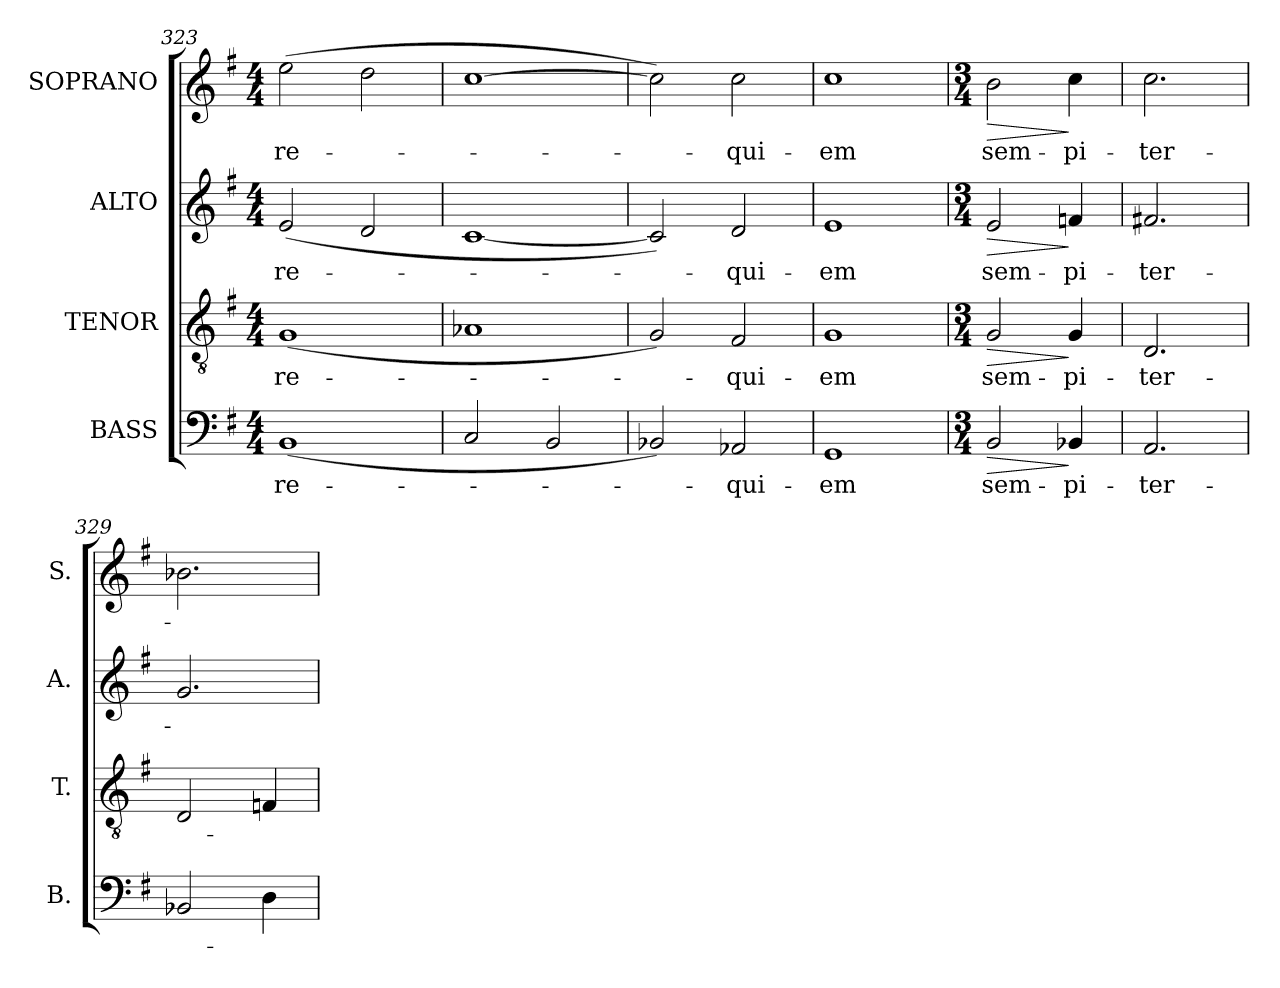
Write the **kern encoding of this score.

**kern	**text	**dynam	**kern	**text	**dynam	**kern	**text	**dynam	**kern	**text	**dynam
*part4	*part4	*part4	*part3	*part3	*part3	*part2	*part2	*part2	*part1	*part1	*part1
*staff4	*staff4	*staff4	*staff3	*staff3	*staff3	*staff2	*staff2	*staff2	*staff1	*staff1	*staff1
*I"BASS	*	*	*I"TENOR	*	*	*I"ALTO	*	*	*I"SOPRANO	*	*
*I'B.	*	*	*I'T.	*	*	*I'A.	*	*	*I'S.	*	*
*clefF4	*	*	*clefGv2	*	*	*clefG2	*	*	*clefG2	*	*
*	*	*	*ITrd7c12	*	*	*	*	*	*	*	*
*k[f#]	*	*	*k[f#]	*	*	*k[f#]	*	*	*k[f#]	*	*
*G:	*	*	*G:	*	*	*G:	*	*	*G:	*	*
*M4/4	*	*	*M4/4	*	*	*M4/4	*	*	*M4/4	*	*
=323	=323	=323	=323	=323	=323	=323	=323	=323	=323	=323	=323
!	!LO:LY:b:color=#000000	!	!	!	!	!	!	!	!	!	!
!	!	!	!	!LO:LY:b:color=#000000	!	!	!	!	!	!	!
!	!	!	!	!	!	!	!LO:LY:b:color=#000000	!	!	!	!
!	!	!	!	!	!	!	!	!	!	!LO:LY:b:color=#000000	!
(1BBi	re-	.	(1GGi	re-	.	(2ei/	re-	.	(2eei\	re-	.
.	.	.	.	.	.	2di/	.	.	2ddi\	.	.
=324	=324	=324	=324	=324	=324	=324	=324	=324	=324	=324	=324
2Ci/	.	.	1AA-Xi	.	.	[<1ci	.	.	[>1cci	.	.
2BBi/	.	.	.	.	.	.	.	.	.	.	.
!!LO:PB:g=z
=325	=325	=325	=325	=325	=325	=325	=325	=325	=325	=325	=325
2BB-Xi/)	.	.	2GGi/)	.	.	2ci/])	.	.	2cci\])	.	.
!	!LO:LY:b:color=#000000	!	!	!	!	!	!	!	!	!	!
!	!	!	!	!LO:LY:b:color=#000000	!	!	!	!	!	!	!
!	!	!	!	!	!	!	!LO:LY:b:color=#000000	!	!	!	!
!	!	!	!	!	!	!	!	!	!	!LO:LY:b:color=#000000	!
2AA-Xi/	-qui-	.	2FF#i/	-qui-	.	2di/	-qui-	.	2cci\	-qui-	.
=326	=326	=326	=326	=326	=326	=326	=326	=326	=326	=326	=326
!	!LO:LY:b:color=#000000	!	!	!	!	!	!	!	!	!	!
!	!	!	!	!LO:LY:b:color=#000000	!	!	!	!	!	!	!
!	!	!	!	!	!	!	!LO:LY:b:color=#000000	!	!	!	!
!	!	!	!	!	!	!	!	!	!	!LO:LY:b:color=#000000	!
1GGi	-em	.	1GGi	-em	.	1ei	-em	.	1cci	-em	.
=327	=327	=327	=327	=327	=327	=327	=327	=327	=327	=327	=327
*M3/4	*	*	*M3/4	*	*	*M3/4	*	*	*M3/4	*	*
!	!LO:LY:b:color=#000000	!LO:HP:b	!	!	!	!	!	!	!	!	!
!	!	!	!	!LO:LY:b:color=#000000	!LO:HP:b	!	!	!	!	!	!
!	!	!	!	!	!	!	!LO:LY:b:color=#000000	!LO:HP:b	!	!	!
!	!	!	!	!	!	!	!	!	!	!LO:LY:b:color=#000000	!LO:HP:b
2BBi/	sem-	>	2GGi/	sem-	>	2ei/	sem-	>	2bi\	sem-	>
!	!LO:LY:b:color=#000000	!	!	!	!	!	!	!	!	!	!
!	!	!	!	!LO:LY:b:color=#000000	!	!	!	!	!	!	!
!	!	!	!	!	!	!	!LO:LY:b:color=#000000	!	!	!	!
!	!	!	!	!	!	!	!	!	!	!LO:LY:b:color=#000000	!
4BB-Xi/	-pi-	]	4GGi/	-pi-	]	4fni/	-pi-	]	4cci\	-pi-	]
=328	=328	=328	=328	=328	=328	=328	=328	=328	=328	=328	=328
!	!LO:LY:b:color=#000000	!	!	!	!	!	!	!	!	!	!
!	!	!	!	!LO:LY:b:color=#000000	!	!	!	!	!	!	!
!	!	!	!	!	!	!	!LO:LY:b:color=#000000	!	!	!	!
!	!	!	!	!	!	!	!	!	!	!LO:LY:b:color=#000000	!
2.AAi/	-ter-	.	2.DDi/	-ter-	.	2.f#Xi/	-ter-	.	2.cci\	-ter-	.
=329	=329	=329	=329	=329	=329	=329	=329	=329	=329	=329	=329
2BB-Xi/	.	.	2DDi/	.	.	2.gi/	.	.	2.b-Xi\	.	.
4Di\	.	.	4FFni/	.	.	.	.	.	.	.	.
=	=	=	=	=	=	=	=	=	=	=	=
*-	*-	*-	*-	*-	*-	*-	*-	*-	*-	*-	*-
